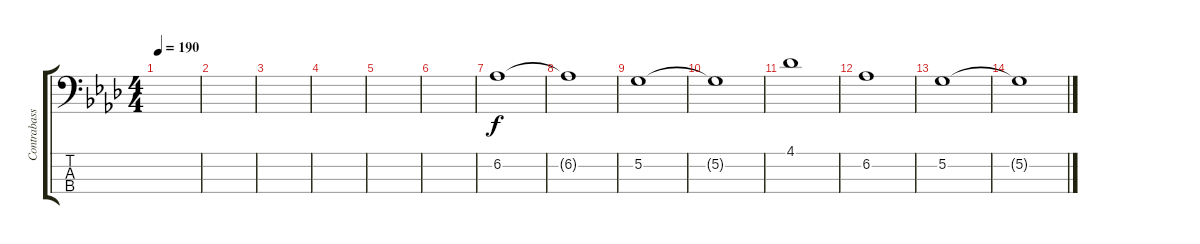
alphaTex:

\track ("Contrabass " "Contrabass") {instrument cello}
\staff {score tabs}
\tuning (A3 D3 G2 C2) {hide}
\ts (4 4)
\tempo 190
\clef f4
\ks ab
|
|
|
|
|
|
6.2.1{dy f} |
6.2{t}.1 |
5.2.1 |
5.2{t}.1 |
4.1.1 |
6.2.1 |
5.2.1 |
5.2{t}.1
